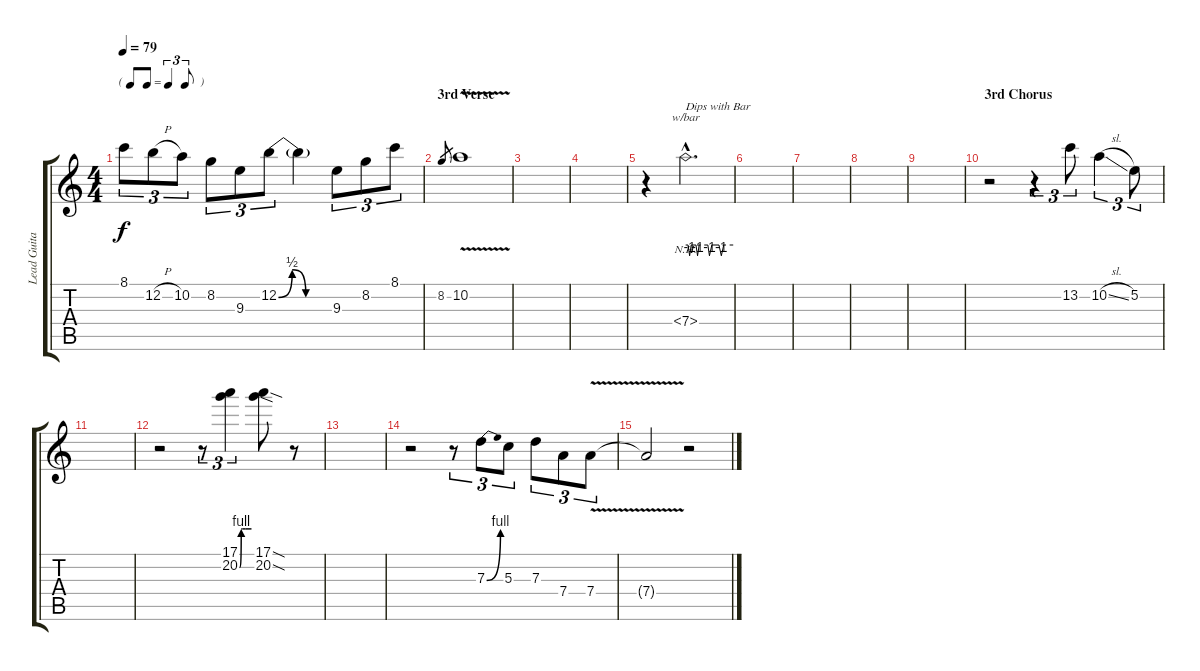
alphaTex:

\track ("Lead Guitar" "Lead Guita") {instrument overdrivenguitar}
\staff {score tabs}
\tuning (E4 B3 G3 D3 A2 E2) {hide}
\ts (4 4)
\tf triplet8th
\tempo 79
\clef g2
\ks c
8.1.8{tu (3 2) dy f} 12.2{h}.8{tu (3 2)} 10.2.8{tu (3 2)} 8.2.8{tu (3 2)} 9.3.8{tu (3 2)} 12.2{be (custom 0 0 15 2 30 0 45 0 60 0)}.8{tu (3 2)} 12.2{t}.4 9.3.8{tu (3 2)} 8.2.8{tu (3 2)} 8.1.8{tu (3 2)} |
\section ("" "3rd Verse")
8.2.8{gr} 10.2{v}.1 |
|
|
r.4 7.4{nh hac}.2{d tbe (custom default 0 0 3 0 5 -4 7 0 13 0 15 -4 17 0 28 0 30 -4 33 0 42 0 45 -4 48 0 60 0) txt "Dips with Bar"} |
|
|
|
|
\section ("" "3rd Chorus")
r.2 r.4{tu (3 2)} 13.2.8{tu (3 2)} 10.2{sl}.4{tu (3 2)} 5.2.8{tu (3 2)} |
|
r.2 r.8{tu (3 2)} (17.1 20.2{be (custom 0 0 8 4 15 4 30 4 60 4)}).4{tu (3 2)} (17.1{sod} 20.2{sod}).8 r.8 |
|
r.2 r.8{tu (3 2)} 7.3{be (bend 0 0 60 4)}.8{tu (3 2)} 5.3.8{tu (3 2)} 7.3.8{tu (3 2)} 7.4.8{tu (3 2)} 7.4{v}.8{tu (3 2)} |
7.4{t}.2 r.2
